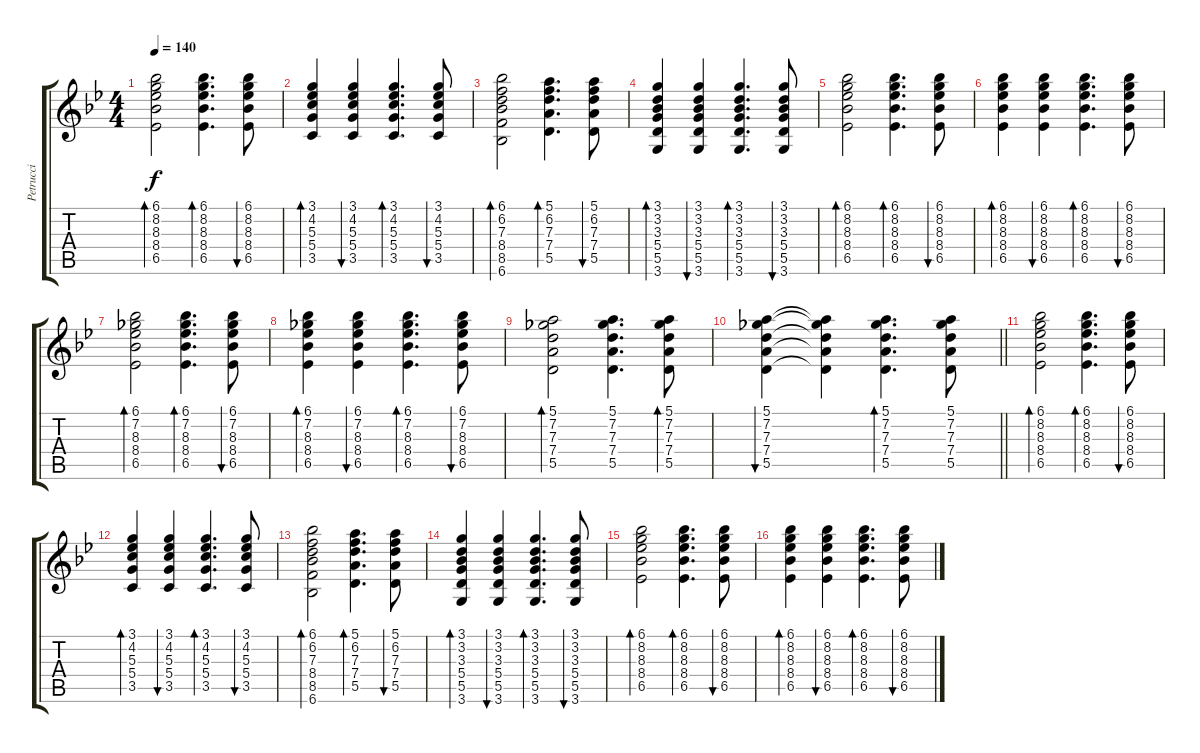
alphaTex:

\track ("Petrucci" "Petrucci") {instrument acousticguitarsteel}
\staff {score tabs}
\tuning (E4 B3 G3 D3 A2 E2) {hide}
\ts (4 4)
\tempo 140
\clef g2
\ks bb
(6.1 8.2 8.3 8.4 6.5).2{bd 60 dy f} (6.1 8.2 8.3 8.4 6.5).4{d bd 60} (6.1 8.2 8.3 8.4 6.5).8{bu 60} |
(3.1 4.2 5.3 5.4 3.5).4{bd 60} (3.1 4.2 5.3 5.4 3.5).4{bu 60} (3.1 4.2 5.3 5.4 3.5).4{d bd 60} (3.1 4.2 5.3 5.4 3.5).8{bu 60} |
(6.1 6.2 7.3 8.4 8.5 6.6).2{bd 60} (5.1 6.2 7.3 7.4 5.5).4{d bd 60} (5.1 6.2 7.3 7.4 5.5).8{bu 60} |
(3.1 3.2 3.3 5.4 5.5 3.6).4{bd 60} (3.1 3.2 3.3 5.4 5.5 3.6).4{bu 60} (3.1 3.2 3.3 5.4 5.5 3.6).4{d bd 60} (3.1 3.2 3.3 5.4 5.5 3.6).8{bu 60} |
(6.1 8.2 8.3 8.4 6.5).2{bd 60} (6.1 8.2 8.3 8.4 6.5).4{d bd 60} (6.1 8.2 8.3 8.4 6.5).8{bu 60} |
(6.1 8.2 8.3 8.4 6.5).4{bd 60} (6.1 8.2 8.3 8.4 6.5).4{bu 60} (6.1 8.2 8.3 8.4 6.5).4{d bd 60} (6.1 8.2 8.3 8.4 6.5).8{bu 60} |
(6.1 7.2 8.3 8.4 6.5).2{bd 60} (6.1 7.2 8.3 8.4 6.5).4{d bd 60} (6.1 7.2 8.3 8.4 6.5).8{bu 60} |
(6.1 7.2 8.3 8.4 6.5).4{bd 60} (6.1 7.2 8.3 8.4 6.5).4{bu 60} (6.1 7.2 8.3 8.4 6.5).4{d bd 60} (6.1 7.2 8.3 8.4 6.5).8{bu 60} |
(5.1 7.2 7.3 7.4 5.5).2{bd 120} (5.1 7.2 7.3 7.4 5.5).4{d} (5.1 7.2 7.3 7.4 5.5).8{bd 60} |
\barLineRight lightlight
(5.1 7.2 7.3 7.4 5.5).4{bu 60} (5.1{t} 7.2{t} 7.3{t} 7.4{t} 5.5{t}).4 (5.1 7.2 7.3 7.4 5.5).4{d bd 60} (5.1 7.2 7.3 7.4 5.5).8 |
(6.1 8.2 8.3 8.4 6.5).2{bd 60} (6.1 8.2 8.3 8.4 6.5).4{d bd 60} (6.1 8.2 8.3 8.4 6.5).8{bu 60} |
(3.1 4.2 5.3 5.4 3.5).4{bd 60} (3.1 4.2 5.3 5.4 3.5).4{bu 60} (3.1 4.2 5.3 5.4 3.5).4{d bd 60} (3.1 4.2 5.3 5.4 3.5).8{bu 60} |
(6.1 6.2 7.3 8.4 8.5 6.6).2{bd 60} (5.1 6.2 7.3 7.4 5.5).4{d bd 60} (5.1 6.2 7.3 7.4 5.5).8{bu 60} |
(3.1 3.2 3.3 5.4 5.5 3.6).4{bd 60} (3.1 3.2 3.3 5.4 5.5 3.6).4{bu 60} (3.1 3.2 3.3 5.4 5.5 3.6).4{d bd 60} (3.1 3.2 3.3 5.4 5.5 3.6).8{bu 60} |
(6.1 8.2 8.3 8.4 6.5).2{bd 60} (6.1 8.2 8.3 8.4 6.5).4{d bd 60} (6.1 8.2 8.3 8.4 6.5).8{bu 60} |
(6.1 8.2 8.3 8.4 6.5).4{bd 60} (6.1 8.2 8.3 8.4 6.5).4{bu 60} (6.1 8.2 8.3 8.4 6.5).4{d bd 60} (6.1 8.2 8.3 8.4 6.5).8{bu 60}
